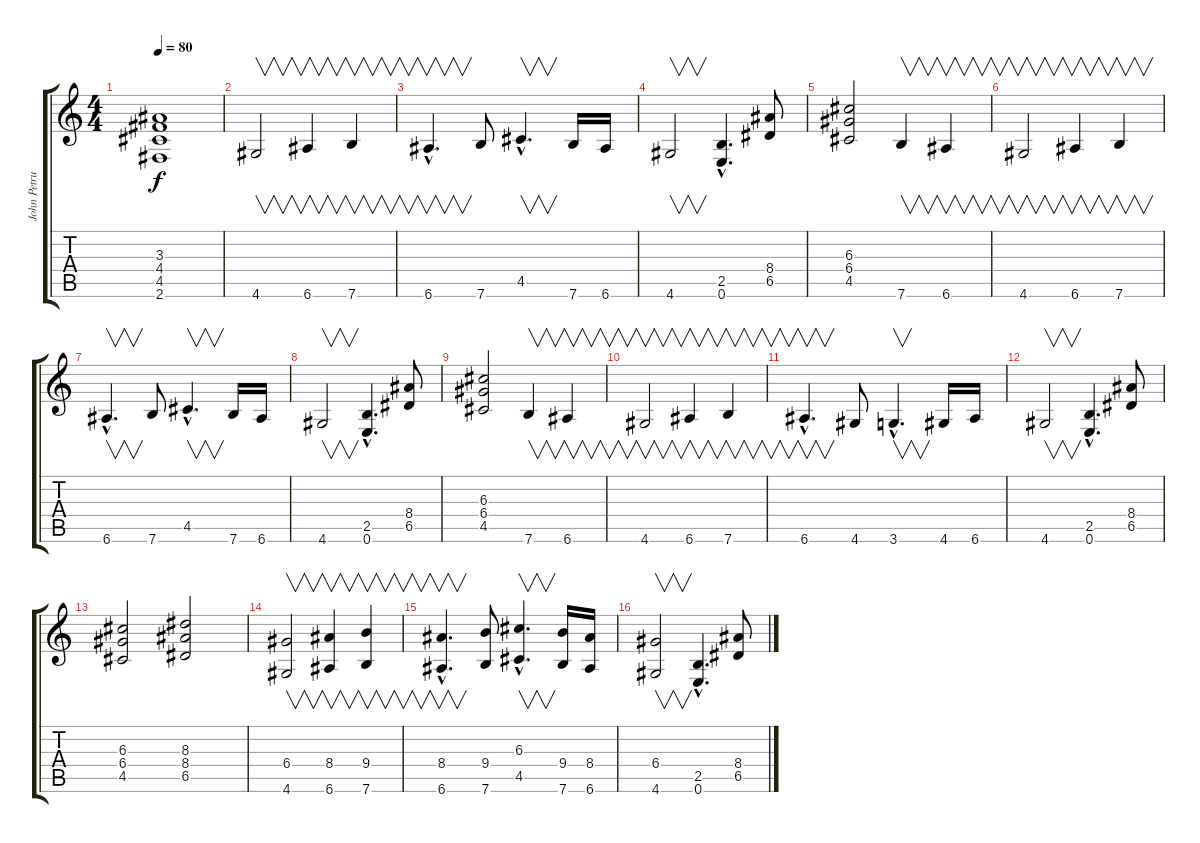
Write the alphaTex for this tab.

\track ("John Petrucci - 6 Strings Guitar" "John Petru") {instrument acousticguitarsteel}
\staff {score tabs}
\tuning (E4 B3 G3 D3 A2 E2) {hide}
\ts (4 4)
\tempo 80
\clef g2
\ks c
(3.3 4.4 4.5 2.6).1{dy f} |
4.6.2{v} 6.6.4{v} 7.6.4{v} |
6.6{hac}.4{v d} 7.6.8 4.5{hac}.4{v d} 7.6.16 6.6.16 |
4.6.2{v} (2.5{hac} 0.6{hac}).4{d} (8.4 6.5).8 |
(6.3 6.4 4.5).2 7.6.4{v} 6.6.4{v} |
4.6.2{v} 6.6.4{v} 7.6.4{v} |
6.6{hac}.4{v d} 7.6.8 4.5{hac}.4{v d} 7.6.16 6.6.16 |
4.6.2{v} (2.5{hac} 0.6{hac}).4{d} (8.4 6.5).8 |
(6.3 6.4 4.5).2 7.6.4{v} 6.6.4{v} |
4.6.2{v} 6.6.4{v} 7.6.4{v} |
6.6{hac}.4{v d} 4.6.8 3.6{hac}.4{v d} 4.6.16 6.6.16 |
4.6.2{v} (2.5{hac} 0.6{hac}).4{d} (8.4 6.5).8 |
(6.3 6.4 4.5).2 (8.3 8.4 6.5).2 |
(6.4 4.6).2{v} (8.4 6.6).4{v} (9.4 7.6).4{v} |
(8.4{hac} 6.6{hac}).4{v d} (9.4 7.6).8 (6.3{hac} 4.5{hac}).4{v d} (9.4 7.6).16 (8.4 6.6).16 |
(6.4 4.6).2{v} (2.5{hac} 0.6{hac}).4{d} (8.4 6.5).8
